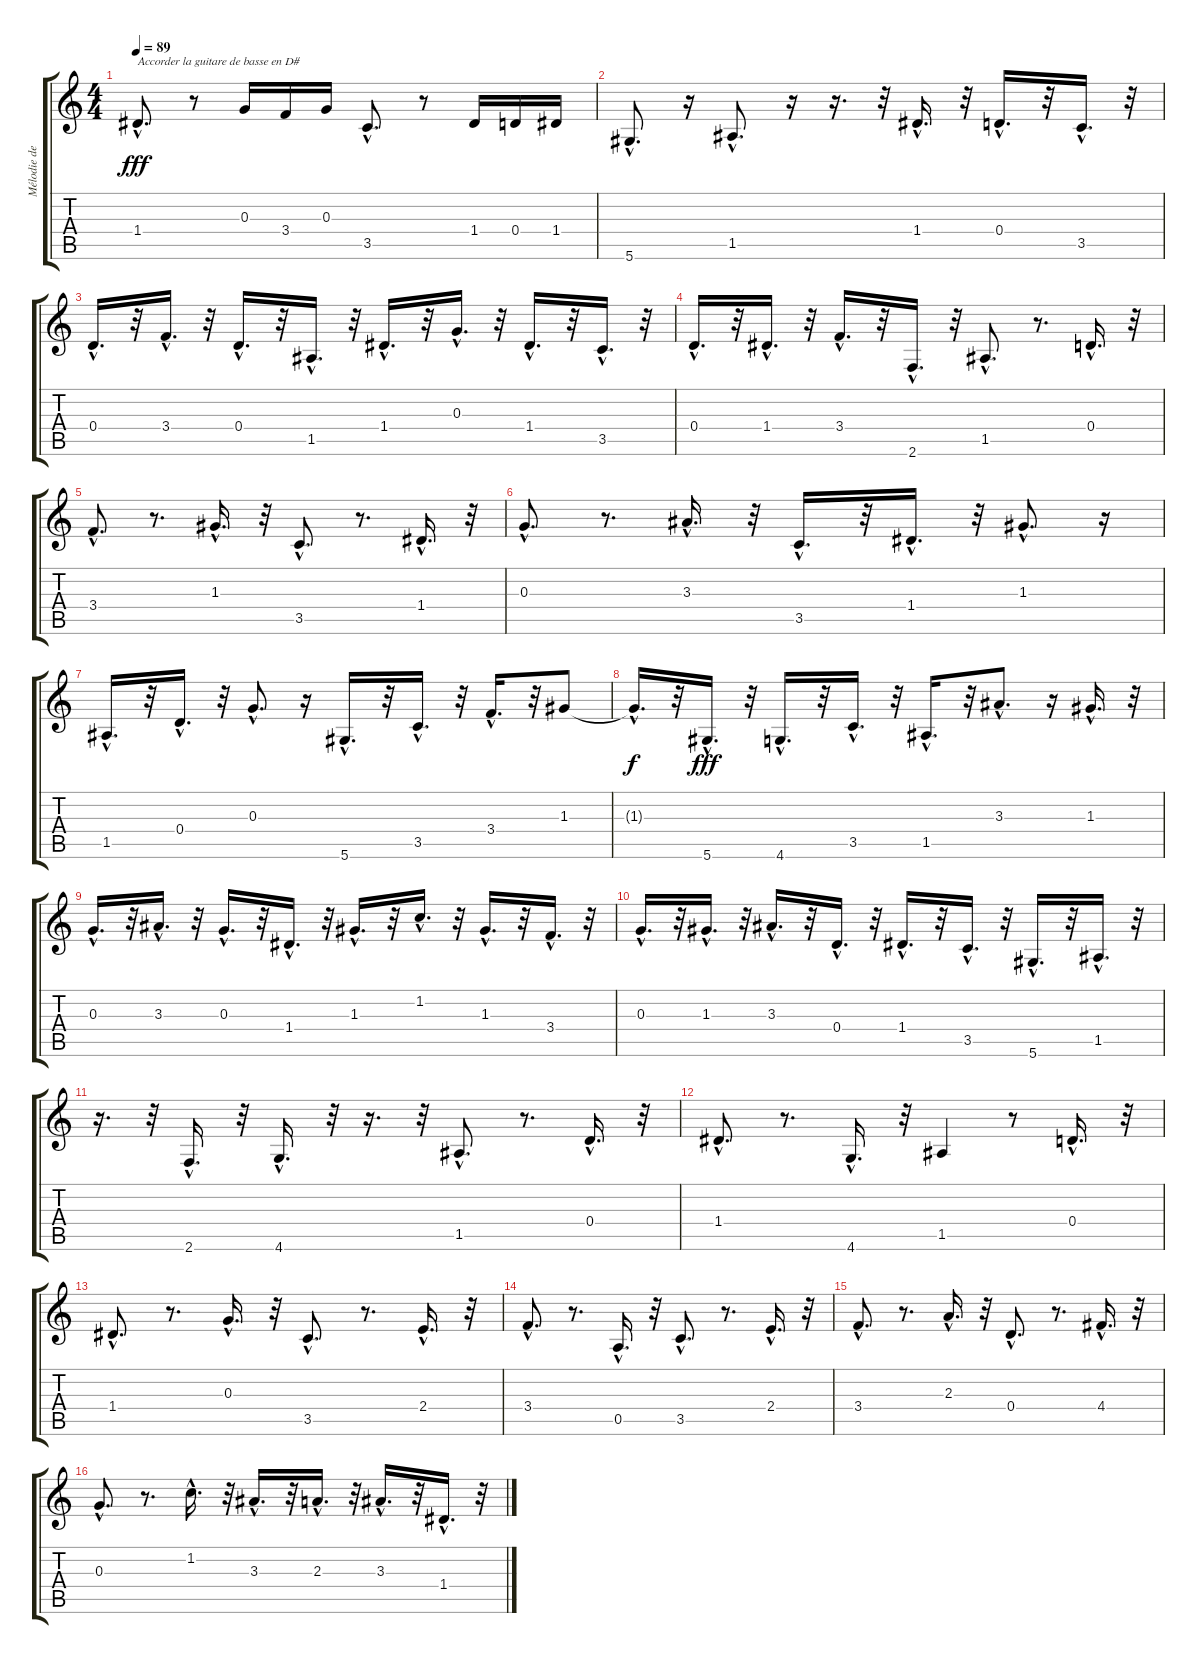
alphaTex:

\track ("Mélodie de basse" "Mélodie de") {instrument acousticguitarnylon}
\staff {score tabs}
\tuning (E4 B3 G3 D3 A2 Eb2) {hide}
\ts (4 4)
\tempo 89
\clef g2
\ks c
1.4{hac}.8{d txt "Accorder la guitare de basse en D#" dy fff instrument acousticguitarnylon} r.8 0.3.16 3.4.16 0.3.16 3.5{hac}.8{d} r.8 1.4.16 0.4.16 1.4.16 |
5.6{hac}.8{d} r.16 1.5{hac}.8{d} r.16 r.16{d} r.32 1.4{hac}.16{d} r.32 0.4{hac}.16{d} r.32 3.5{hac}.16{d} r.32 |
0.4{hac}.16{d} r.32 3.4{hac}.16{d} r.32 0.4{hac}.16{d} r.32 1.5{hac}.16{d} r.32 1.4{hac}.16{d} r.32 0.3{hac}.16{d} r.32 1.4{hac}.16{d} r.32 3.5{hac}.16{d} r.32 |
0.4{hac}.16{d} r.32 1.4{hac}.16{d} r.32 3.4{hac}.16{d} r.32 2.6{hac}.16{d} r.32 1.5{hac}.8{d} r.8{d} 0.4{hac}.16{d} r.32 |
3.4{hac}.8{d} r.8{d} 1.3{hac}.16{d} r.32 3.5{hac}.8{d} r.8{d} 1.4{hac}.16{d} r.32 |
0.3{hac}.8{d} r.8{d} 3.3{hac}.16{d} r.32 3.5{hac}.16{d} r.32 1.4{hac}.16{d} r.32 1.3{hac}.8{d} r.16 |
1.5{hac}.16{d} r.32 0.4{hac}.16{d} r.32 0.3{hac}.8{d} r.16 5.6{hac}.16{d} r.32 3.5{hac}.16{d} r.32 3.4{hac}.16{d} r.32 1.3.8 |
1.3{hac t}.16{d dy f} r.32 5.6{hac}.16{d dy fff} r.32 4.6{hac}.16{d} r.32 3.5{hac}.16{d} r.32 1.5{hac}.16{d} r.32 3.3{hac}.8{d} r.16 1.3{hac}.16{d} r.32 |
0.3{hac}.16{d} r.32 3.3{hac}.16{d} r.32 0.3{hac}.16{d} r.32 1.4{hac}.16{d} r.32 1.3{hac}.16{d} r.32 1.2{hac}.16{d} r.32 1.3{hac}.16{d} r.32 3.4{hac}.16{d} r.32 |
0.3{hac}.16{d} r.32 1.3{hac}.16{d} r.32 3.3{hac}.16{d} r.32 0.4{hac}.16{d} r.32 1.4{hac}.16{d} r.32 3.5{hac}.16{d} r.32 5.6{hac}.16{d} r.32 1.5{hac}.16{d} r.32 |
r.16{d} r.32 2.6{hac}.16{d} r.32 4.6{hac}.16{d} r.32 r.16{d} r.32 1.5{hac}.8{d} r.8{d} 0.4{hac}.16{d} r.32 |
1.4{hac}.8{d} r.8{d} 4.6{hac}.16{d} r.32 1.5.4 r.8 0.4{hac}.16{d} r.32 |
1.4{hac}.8{d} r.8{d} 0.3{hac}.16{d} r.32 3.5{hac}.8{d} r.8{d} 2.4{hac}.16{d} r.32 |
3.4{hac}.8{d} r.8{d} 0.5{hac}.16{d} r.32 3.5{hac}.8{d} r.8{d} 2.4{hac}.16{d} r.32 |
3.4{hac}.8{d} r.8{d} 2.3{hac}.16{d} r.32 0.4{hac}.8{d} r.8{d} 4.4{hac}.16{d} r.32 |
0.3{hac}.8{d} r.8{d} 1.2{hac}.16{d} r.32 3.3{hac}.16{d} r.32 2.3{hac}.16{d} r.32 3.3{hac}.16{d} r.32 1.4{hac}.16{d} r.32
